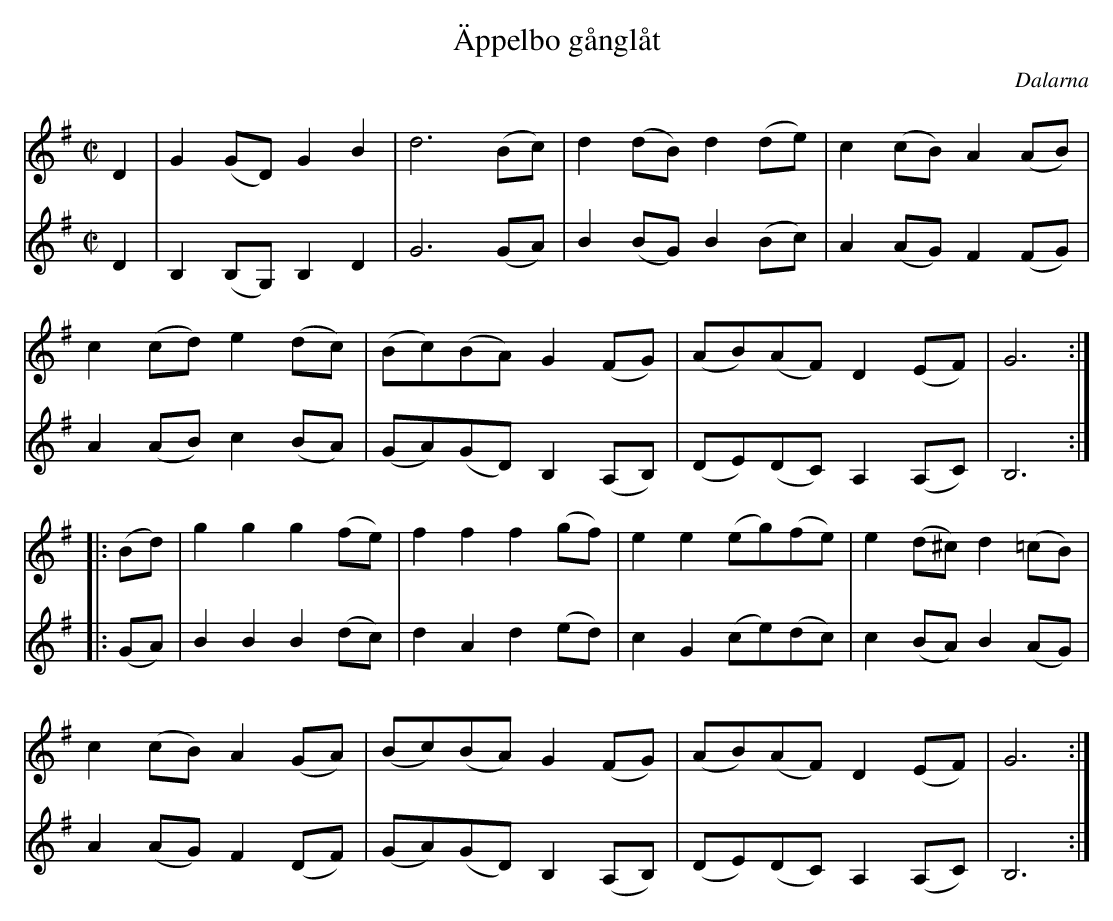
X:1
T:Äppelbo gånglåt
M:C|
L:1/8
O:Dalarna
K:G
V:1
D2 | G2(GD) G2B2 | d6(Bc) | d2(dB) d2(de) | c2(cB) A2(AB) |
c2(cd) e2(dc) | (Bc)(BA) G2(FG) | (AB)(AF) D2(EF) | G6 :|
|: (Bd) | g2g2 g2(fe) | f2f2 f2(gf) | e2e2 (eg)(fe) | e2(d^c) d2(=cB) |
c2(cB) A2(GA) | (Bc)(BA) G2(FG) | (AB)(AF) D2(EF) | G6 :|
V:2
D2 | B,2(B,G,) B,2D2 | G6(GA) | B2(BG) B2(Bc) | A2(AG) F2(FG) |
A2(AB) c2(BA) | (GA)(GD) B,2(A,B,) | (DE)(DC) A,2(A,C) | B,6 :|
|: (GA) | B2B2 B2(dc) | d2A2 d2(ed) | c2G2 (ce)(dc) | c2(BA) B2(AG) |
A2(AG) F2(DF) | (GA)(GD) B,2(A,B,) | (DE)(DC) A,2(A,C) | B,6 :|
